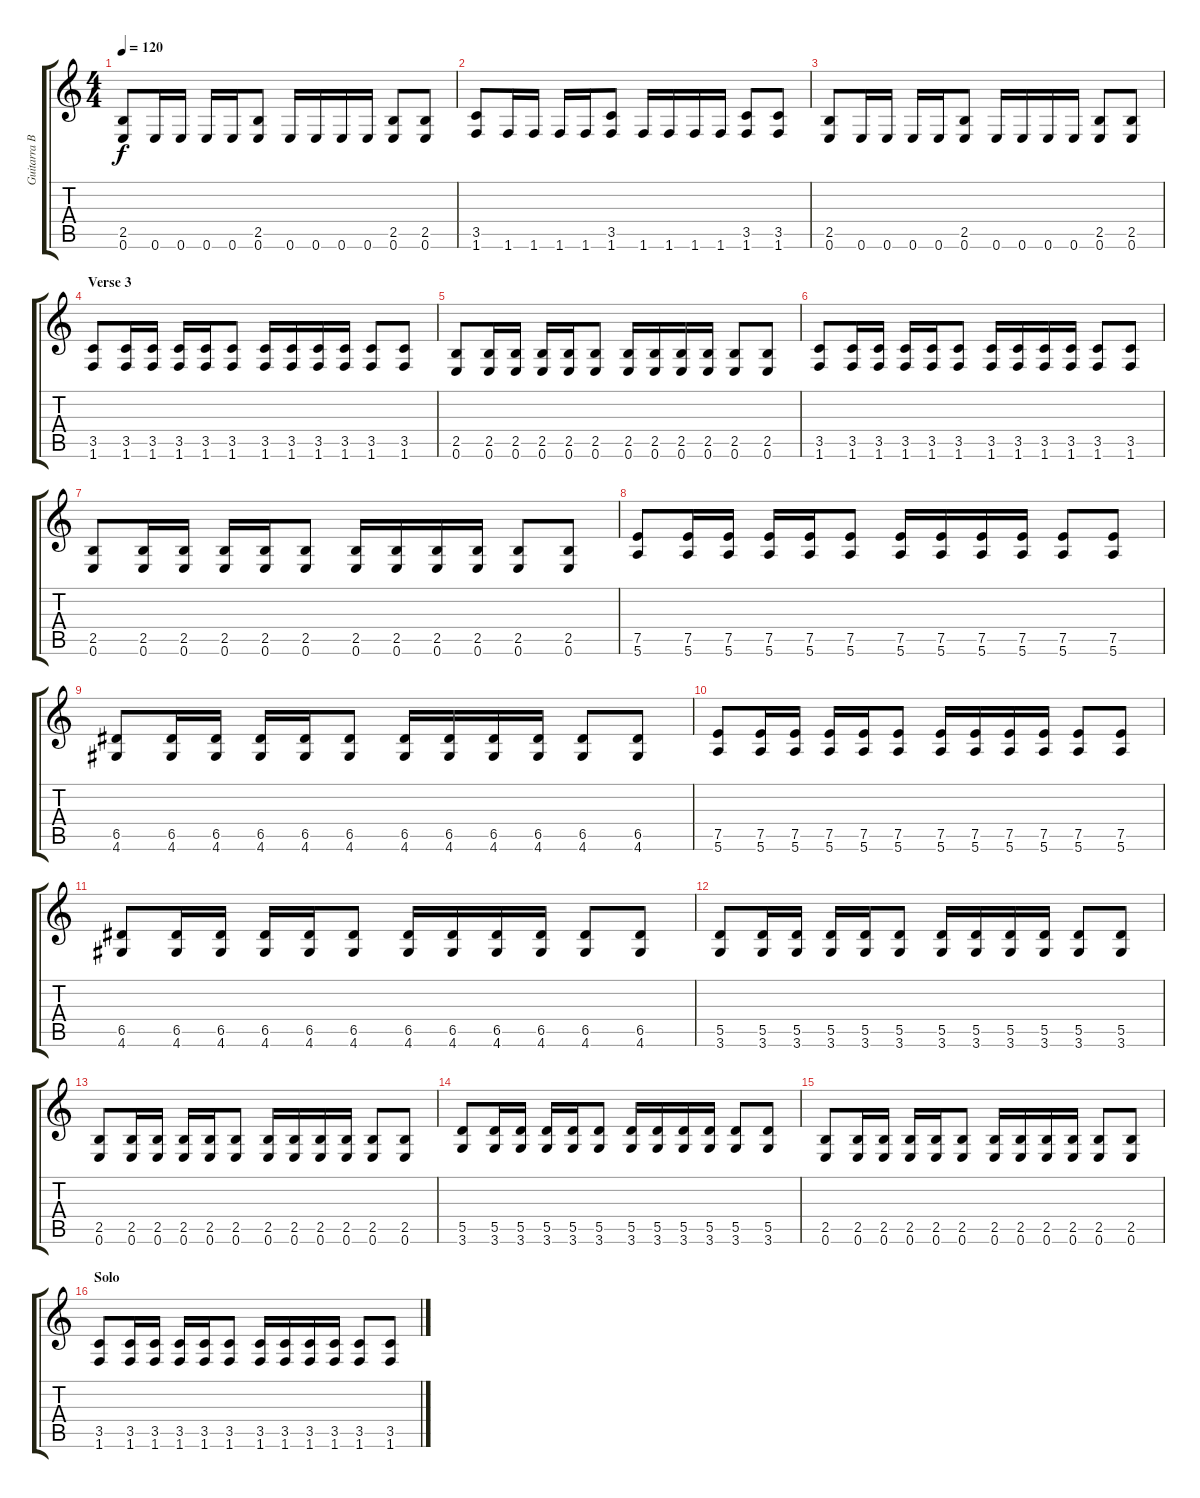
\track ("Guitarra Base" "Guitarra B") {instrument overdrivenguitar}
\staff {score tabs}
\tuning (E4 B3 G3 D3 A2 E2) {hide}
\ts (4 4)
\tempo 120
\clef g2
\ks c
(2.5 0.6).8{dy f} 0.6.16 0.6.16 0.6.16 0.6.16 (2.5 0.6).8 0.6.16 0.6.16 0.6.16 0.6.16 (2.5 0.6).8 (2.5 0.6).8 |
(3.5 1.6).8{volume 14} 1.6.16 1.6.16 1.6.16 1.6.16 (3.5 1.6).8 1.6.16 1.6.16 1.6.16 1.6.16 (3.5 1.6).8 (3.5 1.6).8 |
(2.5 0.6).8 0.6.16 0.6.16 0.6.16 0.6.16 (2.5 0.6).8 0.6.16 0.6.16 0.6.16 0.6.16 (2.5 0.6).8 (2.5 0.6).8 |
\section ("" "Verse 3")
(3.5 1.6).8{volume 14} (3.5 1.6).16 (3.5 1.6).16 (3.5 1.6).16 (3.5 1.6).16 (3.5 1.6).8 (3.5 1.6).16 (3.5 1.6).16 (3.5 1.6).16 (3.5 1.6).16 (3.5 1.6).8 (3.5 1.6).8 |
(2.5 0.6).8 (2.5 0.6).16 (2.5 0.6).16 (2.5 0.6).16 (2.5 0.6).16 (2.5 0.6).8 (2.5 0.6).16 (2.5 0.6).16 (2.5 0.6).16 (2.5 0.6).16 (2.5 0.6).8 (2.5 0.6).8 |
(3.5 1.6).8 (3.5 1.6).16 (3.5 1.6).16 (3.5 1.6).16 (3.5 1.6).16 (3.5 1.6).8 (3.5 1.6).16 (3.5 1.6).16 (3.5 1.6).16 (3.5 1.6).16 (3.5 1.6).8 (3.5 1.6).8 |
(2.5 0.6).8 (2.5 0.6).16 (2.5 0.6).16 (2.5 0.6).16 (2.5 0.6).16 (2.5 0.6).8 (2.5 0.6).16 (2.5 0.6).16 (2.5 0.6).16 (2.5 0.6).16 (2.5 0.6).8 (2.5 0.6).8 |
(7.5 5.6).8 (7.5 5.6).16 (7.5 5.6).16 (7.5 5.6).16 (7.5 5.6).16 (7.5 5.6).8 (7.5 5.6).16 (7.5 5.6).16 (7.5 5.6).16 (7.5 5.6).16 (7.5 5.6).8 (7.5 5.6).8 |
(6.5 4.6).8 (6.5 4.6).16 (6.5 4.6).16 (6.5 4.6).16 (6.5 4.6).16 (6.5 4.6).8 (6.5 4.6).16 (6.5 4.6).16 (6.5 4.6).16 (6.5 4.6).16 (6.5 4.6).8 (6.5 4.6).8 |
(7.5 5.6).8 (7.5 5.6).16 (7.5 5.6).16 (7.5 5.6).16 (7.5 5.6).16 (7.5 5.6).8 (7.5 5.6).16 (7.5 5.6).16 (7.5 5.6).16 (7.5 5.6).16 (7.5 5.6).8 (7.5 5.6).8 |
(6.5 4.6).8 (6.5 4.6).16 (6.5 4.6).16 (6.5 4.6).16 (6.5 4.6).16 (6.5 4.6).8 (6.5 4.6).16 (6.5 4.6).16 (6.5 4.6).16 (6.5 4.6).16 (6.5 4.6).8 (6.5 4.6).8 |
(5.5 3.6).8 (5.5 3.6).16 (5.5 3.6).16 (5.5 3.6).16 (5.5 3.6).16 (5.5 3.6).8 (5.5 3.6).16 (5.5 3.6).16 (5.5 3.6).16 (5.5 3.6).16 (5.5 3.6).8 (5.5 3.6).8 |
(2.5 0.6).8 (2.5 0.6).16 (2.5 0.6).16 (2.5 0.6).16 (2.5 0.6).16 (2.5 0.6).8 (2.5 0.6).16 (2.5 0.6).16 (2.5 0.6).16 (2.5 0.6).16 (2.5 0.6).8 (2.5 0.6).8 |
(5.5 3.6).8 (5.5 3.6).16 (5.5 3.6).16 (5.5 3.6).16 (5.5 3.6).16 (5.5 3.6).8 (5.5 3.6).16 (5.5 3.6).16 (5.5 3.6).16 (5.5 3.6).16 (5.5 3.6).8 (5.5 3.6).8 |
(2.5 0.6).8 (2.5 0.6).16 (2.5 0.6).16 (2.5 0.6).16 (2.5 0.6).16 (2.5 0.6).8 (2.5 0.6).16 (2.5 0.6).16 (2.5 0.6).16 (2.5 0.6).16 (2.5 0.6).8 (2.5 0.6).8 |
\section ("" "Solo")
(3.5 1.6).8 (3.5 1.6).16 (3.5 1.6).16 (3.5 1.6).16 (3.5 1.6).16 (3.5 1.6).8 (3.5 1.6).16 (3.5 1.6).16 (3.5 1.6).16 (3.5 1.6).16 (3.5 1.6).8 (3.5 1.6).8
